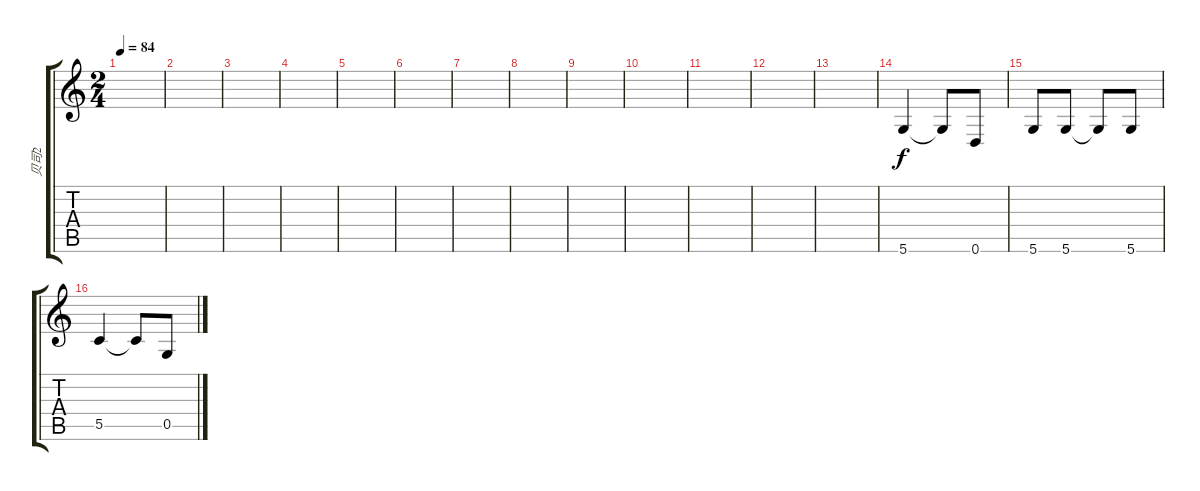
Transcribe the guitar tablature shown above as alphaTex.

\track ("贝司2" "贝司2") {instrument electricbassfinger}
\staff {score tabs}
\tuning (Eb4 Bb3 Gb3 Db3 G2 D2) {hide}
\ts (2 4)
\tempo 84
\clef g2
\ks c
|
|
|
|
|
|
|
|
|
|
|
|
|
5.6.4 5.6{t}.8 0.6.8 |
5.6.8 5.6.8 5.6{t}.8 5.6.8 |
5.5.4 5.5{t}.8 0.5.8
